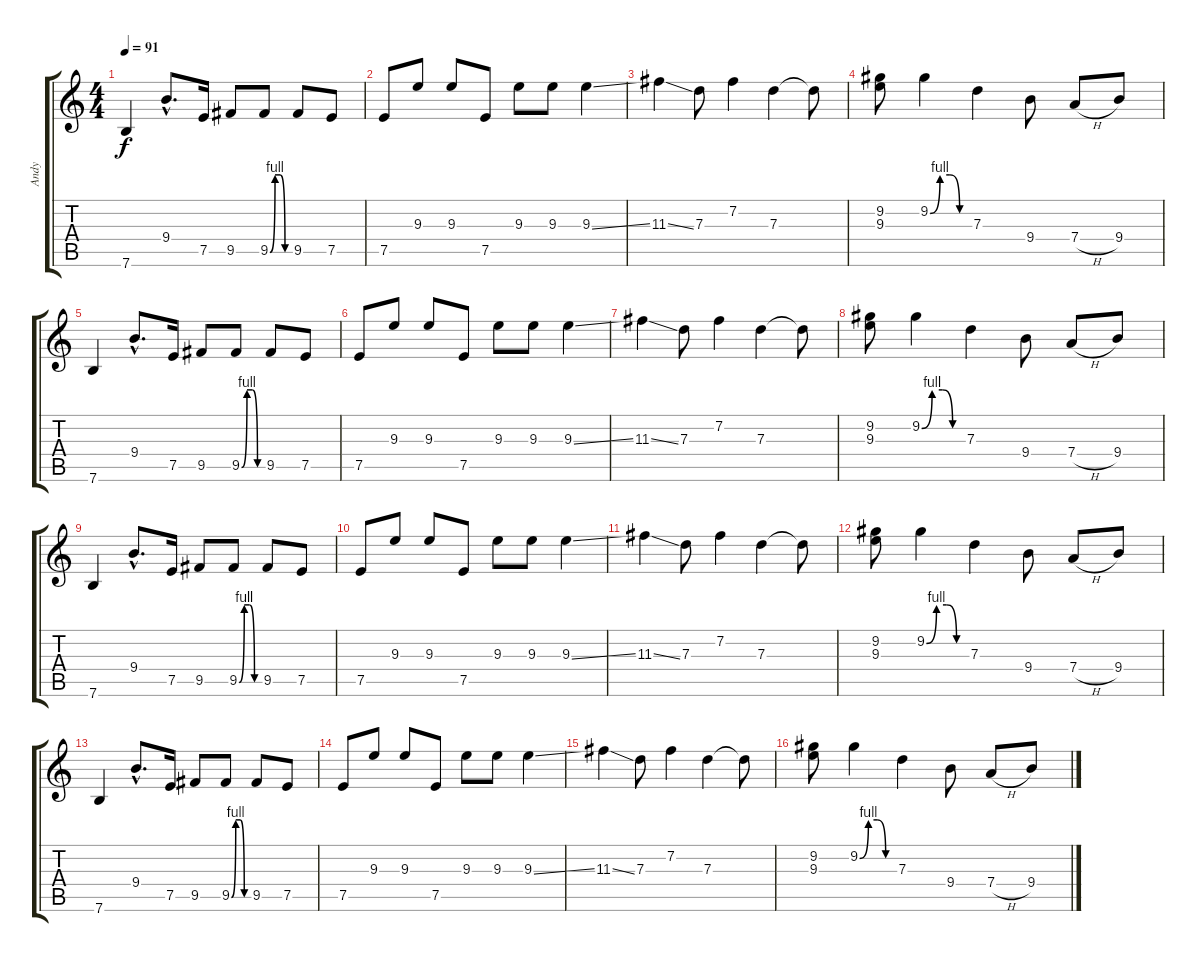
\track ("Andy" "Andy") {instrument distortionguitar}
\staff {score tabs}
\tuning (E4 B3 G3 D3 A2 E2) {hide}
\ts (4 4)
\tempo 91
\clef g2
\ks c
7.6.4{dy f volume 16 balance 16} 9.4{hac}.8{d} 7.5.16 9.5.8 9.5{be (custom 0 0 15 4 30 4 45 0 60 0)}.8 9.5.8 7.5.8 |
7.5.8 9.3.8 9.3.8 7.5.8 9.3.8 9.3.8 9.3{ss}.4 |
11.3{ss}.4 7.3.8 7.2.4 7.3.4 7.3{t}.8 |
(9.2 9.3).8 9.2{be (custom 0 0 15 4 30 4 45 0 60 0)}.4 7.3.4 9.4.8 7.4{h}.8 9.4.8 |
7.6.4 9.4{hac}.8{d} 7.5.16 9.5.8 9.5{be (custom 0 0 15 4 30 4 45 0 60 0)}.8 9.5.8 7.5.8 |
7.5.8 9.3.8 9.3.8 7.5.8 9.3.8 9.3.8 9.3{ss}.4 |
11.3{ss}.4 7.3.8 7.2.4 7.3.4 7.3{t}.8 |
(9.2 9.3).8 9.2{be (custom 0 0 15 4 30 4 45 0 60 0)}.4 7.3.4 9.4.8 7.4{h}.8 9.4.8 |
7.6.4 9.4{hac}.8{d} 7.5.16 9.5.8 9.5{be (custom 0 0 15 4 30 4 45 0 60 0)}.8 9.5.8 7.5.8 |
7.5.8 9.3.8 9.3.8 7.5.8 9.3.8 9.3.8 9.3{ss}.4 |
11.3{ss}.4 7.3.8 7.2.4 7.3.4 7.3{t}.8 |
(9.2 9.3).8 9.2{be (custom 0 0 15 4 30 4 45 0 60 0)}.4 7.3.4 9.4.8 7.4{h}.8 9.4.8 |
7.6.4 9.4{hac}.8{d} 7.5.16 9.5.8 9.5{be (custom 0 0 15 4 30 4 45 0 60 0)}.8 9.5.8 7.5.8 |
7.5.8 9.3.8 9.3.8 7.5.8 9.3.8 9.3.8 9.3{ss}.4 |
11.3{ss}.4 7.3.8 7.2.4 7.3.4 7.3{t}.8 |
(9.2 9.3).8 9.2{be (custom 0 0 15 4 30 4 45 0 60 0)}.4 7.3.4 9.4.8 7.4{h}.8 9.4.8
